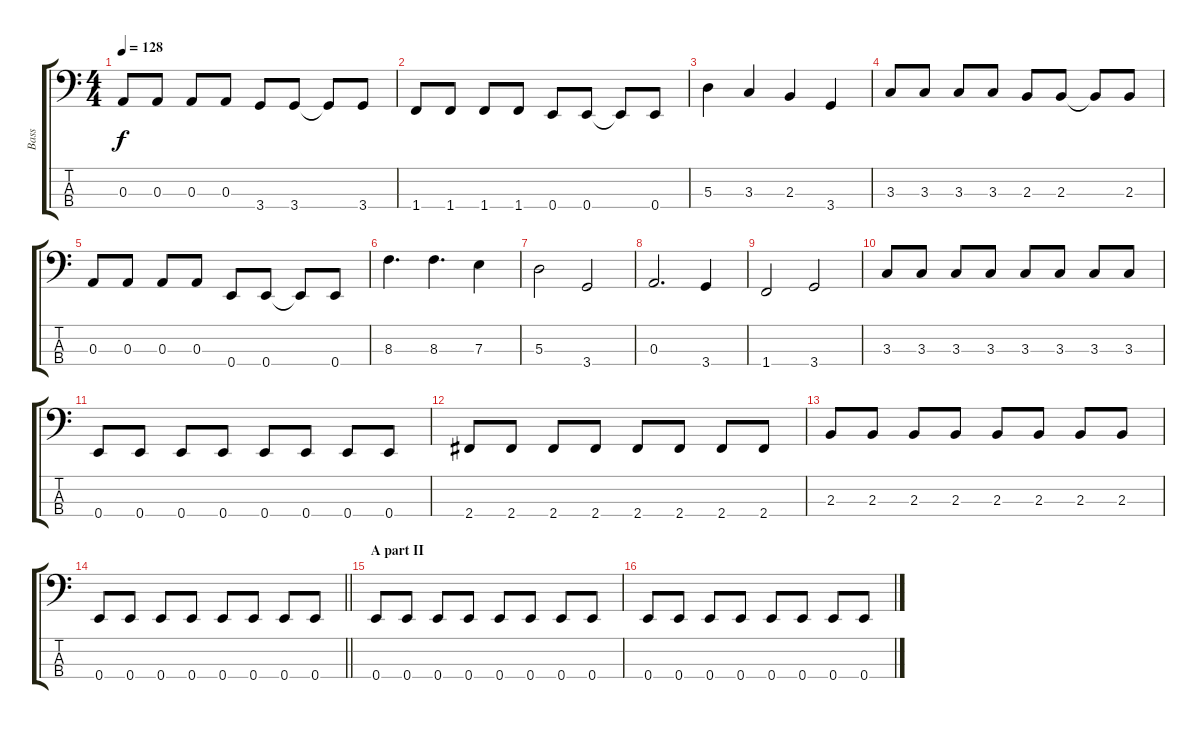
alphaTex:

\track ("Bass" "Bass") {instrument electricbassfinger}
\staff {score tabs}
\tuning (G2 D2 A1 E1) {hide}
\ts (4 4)
\tempo 128
\clef f4
\ks c
0.3.8{dy f} 0.3.8 0.3.8 0.3.8 3.4.8 3.4.8 3.4{t}.8 3.4.8 |
1.4.8 1.4.8 1.4.8 1.4.8 0.4.8 0.4.8 0.4{t}.8 0.4.8 |
5.3.4 3.3.4 2.3.4 3.4.4 |
3.3.8 3.3.8 3.3.8 3.3.8 2.3.8 2.3.8 2.3{t}.8 2.3.8 |
0.3.8 0.3.8 0.3.8 0.3.8 0.4.8 0.4.8 0.4{t}.8 0.4.8 |
8.3.4{d} 8.3.4{d} 7.3.4 |
5.3.2 3.4.2 |
0.3.2{d} 3.4.4 |
1.4.2 3.4.2 |
3.3.8 3.3.8 3.3.8 3.3.8 3.3.8 3.3.8 3.3.8 3.3.8 |
0.4.8 0.4.8 0.4.8 0.4.8 0.4.8 0.4.8 0.4.8 0.4.8 |
2.4.8 2.4.8 2.4.8 2.4.8 2.4.8 2.4.8 2.4.8 2.4.8 |
2.3.8 2.3.8 2.3.8 2.3.8 2.3.8 2.3.8 2.3.8 2.3.8 |
\barLineRight lightlight
0.4.8 0.4.8 0.4.8 0.4.8 0.4.8 0.4.8 0.4.8 0.4.8 |
\section ("" "A part II")
0.4.8 0.4.8 0.4.8 0.4.8 0.4.8 0.4.8 0.4.8 0.4.8 |
0.4.8 0.4.8 0.4.8 0.4.8 0.4.8 0.4.8 0.4.8 0.4.8
